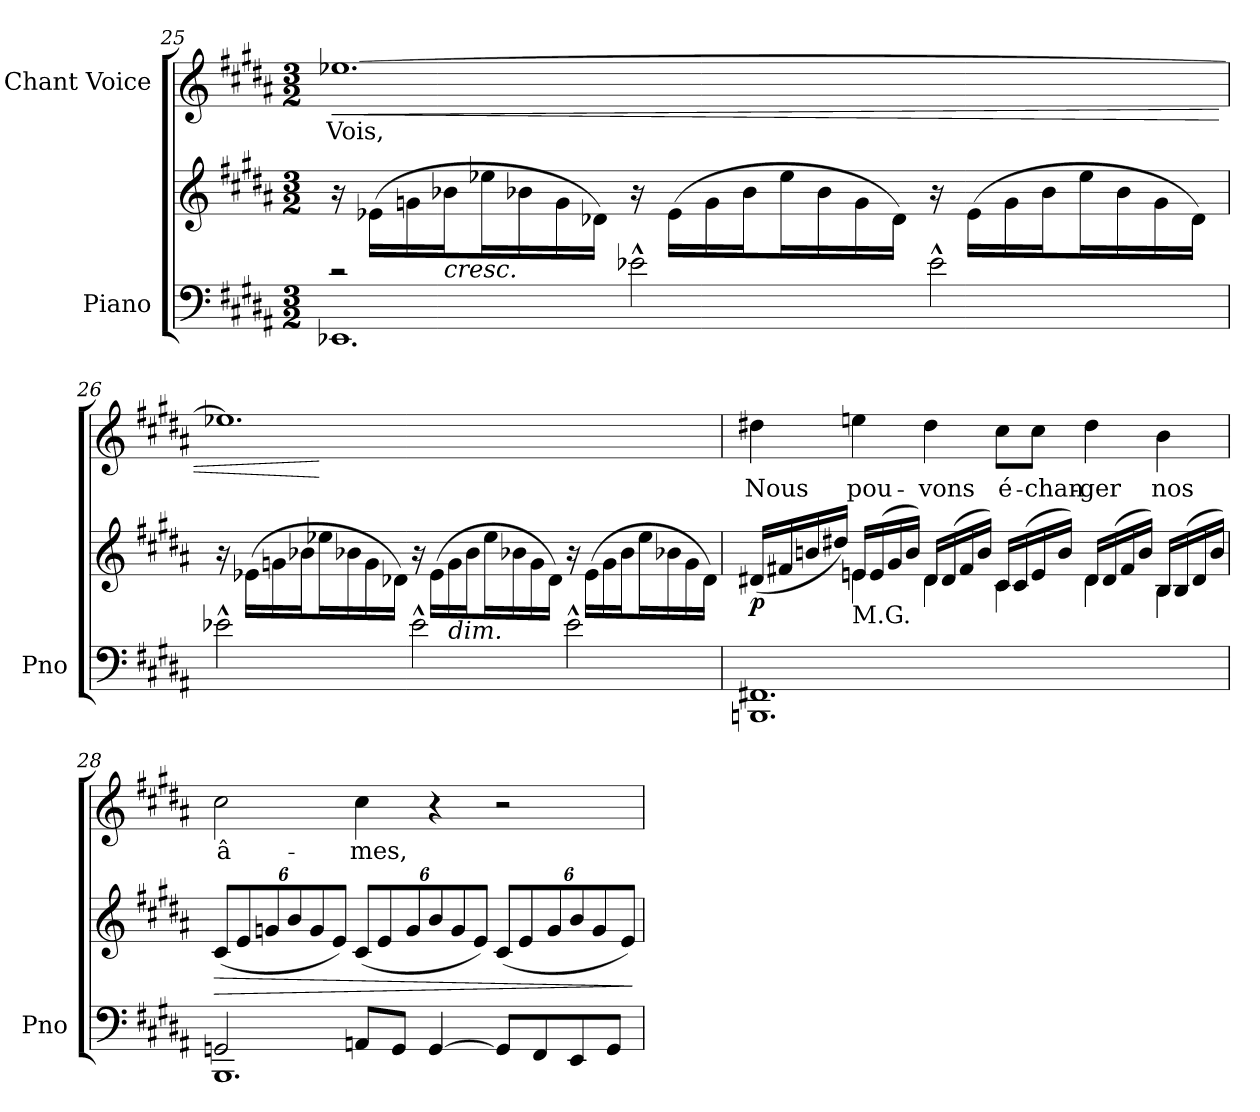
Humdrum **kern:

**kern	**kern	**dynam	**kern	**text	**dynam
*part2	*part2	*part2	*part1	*part1	*part1
*staff3	*staff2	*staff2/3	*staff1	*staff1	*staff1
*I"Piano	*	*	*I"Chant Voice	*	*
*I'Pno	*	*	*	*	*
*clefF4	*clefG2	*	*clefG2	*	*
*k[f#c#g#d#a#]	*k[f#c#g#d#a#]	*	*k[f#c#g#d#a#]	*	*
*M3/2	*M3/2	*	*M3/2	*	*
=25	=25	=25	=25	=25	=25
*^	*	*	*	*	*
!	!	!	!	!	!	!LO:HP:b
*	*	*	*	*^	*	*
2r	1.EE-X	16r	.	[1.ee-X	2ryy	Vois,	<
.	.	(16e-X\LL	.	.	.	.	.
.	.	16gn\	.	.	.	.	.
!	!	!LO:TX:b:i:t=cresc.	!	!	!	!	!
.	.	16b-X\J	.	.	.	.	.
.	.	16ee-X\L	.	.	.	.	.
.	.	16b-X\	.	.	.	.	.
.	.	16g\	.	.	.	.	.
.	.	16d-X\JJ)	.	.	.	.	.
2e-X^^\	.	16r	.	.	2ryy	.	.
.	.	(16e-\LL	.	.	.	.	.
.	.	16g\	.	.	.	.	.
.	.	16b-\J	.	.	.	.	.
.	.	16ee-\L	.	.	.	.	.
.	.	16b-\	.	.	.	.	.
.	.	16g\	.	.	.	.	.
.	.	16d-\JJ)	.	.	.	.	.
2e-^^\	.	16r	.	.	2ryy	.	.
.	.	(16e-\LL	.	.	.	.	.
.	.	16g\	.	.	.	.	.
.	.	16b-\J	.	.	.	.	.
.	.	16ee-\L	.	.	.	.	.
.	.	16b-\	.	.	.	.	.
.	.	16g\	.	.	.	.	.
.	.	16d-\JJ)	.	.	.	.	.
*v	*v	*	*	*	*	*	*
=26	=26	=26	=26	=26	=26	=26
2e-X^^\	16r	.	1.ee-X]	4ryy	.	.
.	(16e-X\LL	.	.	.	.	.
.	16gn\	.	.	.	.	.
.	16b-X\J	.	.	.	.	.
.	16ee-X\L	.	.	4ryy	.	[
.	16b-X\	.	.	.	.	.
.	16g\	.	.	.	.	.
.	16d-X\JJ)	.	.	.	.	.
2e-^^\	16r	.	.	1ryy	.	.
.	(16e-\LL	.	.	.	.	.
!	!LO:TX:b:i:t=dim.	!	!	!	!	!
.	16g\	.	.	.	.	.
.	16b-\J	.	.	.	.	.
.	16ee-\L	.	.	.	.	.
.	16b-X\	.	.	.	.	.
.	16g\	.	.	.	.	.
.	16d-\JJ)	.	.	.	.	.
2e-^^\	16r	.	.	.	.	.
.	(16e-\LL	.	.	.	.	.
.	16g\	.	.	.	.	.
.	16b-\J	.	.	.	.	.
.	16ee-\L	.	.	.	.	.
.	16b-X\	.	.	.	.	.
.	16g\	.	.	.	.	.
.	16d-\JJ)	.	.	.	.	.
*	*	*	*v	*v	*	*
=27	=27	=27	=27	=27	=27
*	*^	*	*	*	*
!	!	!	!LO:DY:b	!	!	!LO:DY:a
!	!	!	!	!	!	!LO:DY:n=1:a
1.BBBn 1.FF#X	(<16d#X/LL	4ryy	p	4dd#X\	Nous	p other-dynamics
.	16f#X/	.	.	.	.	.
.	16bn/	.	.	.	.	.
.	16dd#X/JJ)	.	.	.	.	.
!	!LO:TX:b:t=M.G.	!	!	!	!	!
.	16en/LL	4en\	.	4een\	pou-	.
.	(<16e/	.	.	.	.	.
.	16g#/	.	.	.	.	.
.	16b/JJ)	.	.	.	.	.
.	16d#/LL	4d#\	.	4dd#\	-vons	.
.	(<16d#/	.	.	.	.	.
.	16f#/	.	.	.	.	.
.	16b/JJ)	.	.	.	.	.
.	16c#/LL	4c#\	.	8cc#\L	é-	.
.	(<16c#/	.	.	.	.	.
.	16e/	.	.	8cc#\J	-chan-	.
.	16b/JJ)	.	.	.	.	.
.	16d#/LL	4d#\	.	4dd#\	-ger	.
.	(<16d#/	.	.	.	.	.
.	16f#/	.	.	.	.	.
.	16b/JJ)	.	.	.	.	.
.	16B/LL	4B\	.	4b\	nos	.
.	(<16B/	.	.	.	.	.
.	16d#/	.	.	.	.	.
.	16b/JJ)	.	.	.	.	.
*	*v	*v	*	*	*	*
=28	=28	=28	=28	=28	=28
*^	*	*	*	*	*
!	!	!	!LO:HP:b	!	!	!
2GGn/	1.BBB	(12c#/L	>	2cc#\	â-	.
.	.	12e/	.	.	.	.
.	.	12gn/	.	.	.	.
.	.	12b/	.	.	.	.
.	.	12g/	.	.	.	.
.	.	12e/J)	.	.	.	.
8AAn/L	.	(12c#/L	.	4cc#\	-mes,	.
.	.	12e/	.	.	.	.
8GG/J	.	.	.	.	.	.
.	.	12g/	.	.	.	.
[<4GG/	.	12b/	.	4r	.	.
.	.	12g/	.	.	.	.
.	.	12e/J)	.	.	.	.
8GG/L]	.	(12c#/L	.	2r	.	.
.	.	12e/	.	.	.	.
8FF#/	.	.	.	.	.	.
.	.	12g/	.	.	.	.
8EE/	.	12b/	.	.	.	.
.	.	12g/	.	.	.	.
8GG/J	.	.	.	.	.	.
.	.	12e/J)	.	.	.	.
*v	*v	*	*	*	*	*
.	.	]	.	.	.
=	=	=	=	=	=
*-	*-	*-	*-	*-	*-
